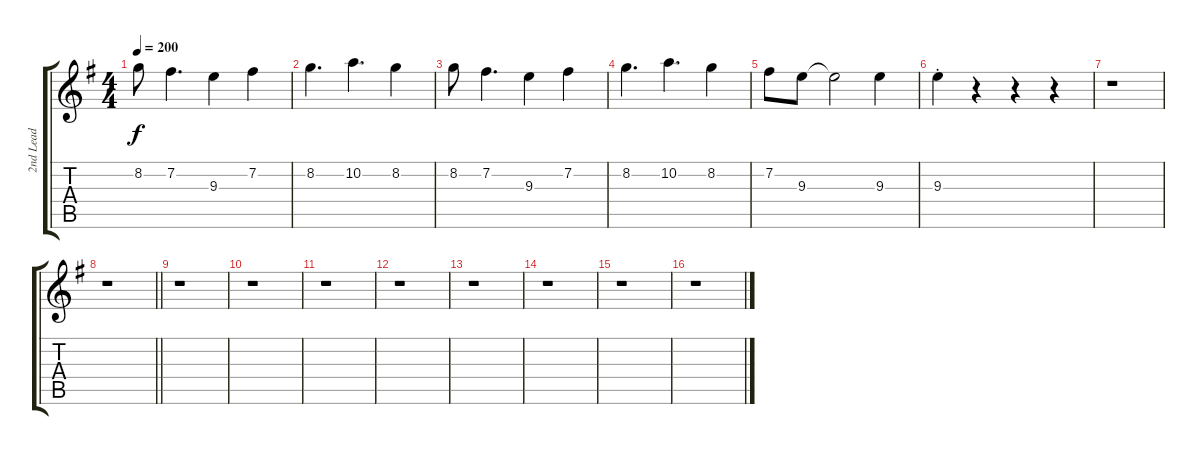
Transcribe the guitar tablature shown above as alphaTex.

\track ("2nd Lead" "2nd Lead") {instrument distortionguitar}
\staff {score tabs}
\tuning (E4 B3 G3 D3 A2 E2) {hide}
\ts (4 4)
\tempo 200
\clef g2
\ks g
8.2.8{dy f} 7.2.4{d} 9.3.4 7.2.4 |
8.2.4{d} 10.2.4{d} 8.2.4 |
8.2.8 7.2.4{d} 9.3.4 7.2.4 |
8.2.4{d} 10.2.4{d} 8.2.4 |
7.2.8 9.3.8 9.3{t}.2 9.3.4 |
9.3{st}.4 r.4 r.4 r.4 |
r.1 |
\barLineRight lightlight
r.1 |
r.1 |
r.1 |
r.1 |
r.1 |
r.1 |
r.1 |
r.1 |
r.1
